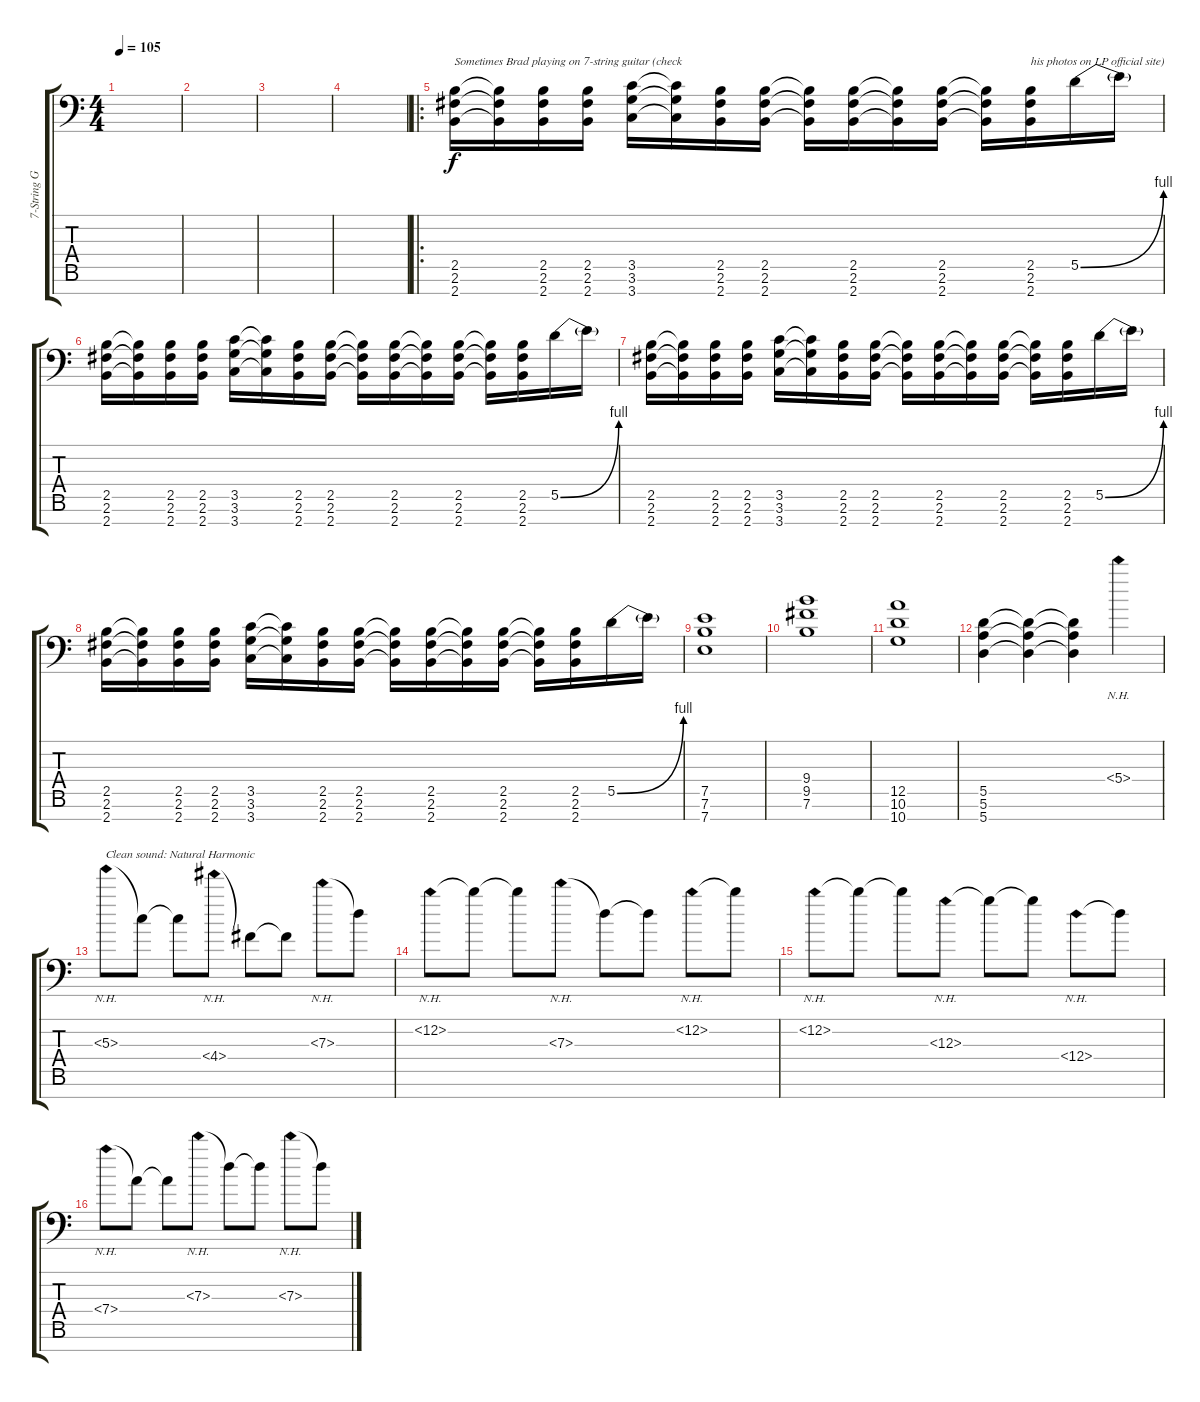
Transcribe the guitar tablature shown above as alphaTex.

\track ("7-String Guitar (Brad Delson)" "7-String G") {instrument distortionguitar}
\staff {score tabs}
\tuning (E4 B3 G3 D3 A2 E2 A1) {hide}
\ts (4 4)
\tempo 105
\clef f4
\ks c
|
|
|
|
\ro
(2.5 2.6 2.7).16{txt "Sometimes Brad playing on 7-string guitar (check "} (2.5{t} 2.6{t} 2.7{t}).16 (2.5 2.6 2.7).16 (2.5 2.6 2.7).16 (3.5 3.6 3.7).16 (3.5{t} 3.6{t} 3.7{t}).16 (2.5 2.6 2.7).16 (2.5 2.6 2.7).16 (2.5{t} 2.6{t} 2.7{t}).16 (2.5 2.6 2.7).16 (2.5{t} 2.6{t} 2.7{t}).16 (2.5 2.6 2.7).16 (2.5{t} 2.6{t} 2.7{t}).16 (2.5 2.6 2.7).16{txt "his photos on LP official site)"} 5.5{be (bend 0 0 60 4)}.16 5.5{t}.16 |
(2.5 2.6 2.7).16 (2.5{t} 2.6{t} 2.7{t}).16 (2.5 2.6 2.7).16 (2.5 2.6 2.7).16 (3.5 3.6 3.7).16 (3.5{t} 3.6{t} 3.7{t}).16 (2.5 2.6 2.7).16 (2.5 2.6 2.7).16 (2.5{t} 2.6{t} 2.7{t}).16 (2.5 2.6 2.7).16 (2.5{t} 2.6{t} 2.7{t}).16 (2.5 2.6 2.7).16 (2.5{t} 2.6{t} 2.7{t}).16 (2.5 2.6 2.7).16 5.5{be (bend 0 0 60 4)}.16 5.5{t}.16 |
(2.5 2.6 2.7).16 (2.5{t} 2.6{t} 2.7{t}).16 (2.5 2.6 2.7).16 (2.5 2.6 2.7).16 (3.5 3.6 3.7).16 (3.5{t} 3.6{t} 3.7{t}).16 (2.5 2.6 2.7).16 (2.5 2.6 2.7).16 (2.5{t} 2.6{t} 2.7{t}).16 (2.5 2.6 2.7).16 (2.5{t} 2.6{t} 2.7{t}).16 (2.5 2.6 2.7).16 (2.5{t} 2.6{t} 2.7{t}).16 (2.5 2.6 2.7).16 5.5{be (bend 0 0 60 4)}.16 5.5{t}.16 |
(2.5 2.6 2.7).16 (2.5{t} 2.6{t} 2.7{t}).16 (2.5 2.6 2.7).16 (2.5 2.6 2.7).16 (3.5 3.6 3.7).16 (3.5{t} 3.6{t} 3.7{t}).16 (2.5 2.6 2.7).16 (2.5 2.6 2.7).16 (2.5{t} 2.6{t} 2.7{t}).16 (2.5 2.6 2.7).16 (2.5{t} 2.6{t} 2.7{t}).16 (2.5 2.6 2.7).16 (2.5{t} 2.6{t} 2.7{t}).16 (2.5 2.6 2.7).16 5.5{be (bend 0 0 60 4)}.16 5.5{t}.16 |
(7.5 7.6 7.7).1 |
(9.4 9.5 7.6).1 |
(12.5 10.6 10.7).1 |
(5.5 5.6 5.7).4 (5.5{t} 5.6{t} 5.7{t}).4 (5.5{t} 5.6{t} 5.7{t}).4 5.4{nh}.4{volume 16 instrument electricguitarclean} |
5.3{nh}.8{txt "Clean sound: Natural Harmonic" volume 16 instrument electricguitarclean} 5.3{t}.8 5.3{t}.8 4.4{nh}.8 4.4{t}.8 4.4{t}.8 7.3{nh}.8 7.3{t}.8 |
12.2{nh}.8 12.2{t}.8 12.2{t}.8 7.3{nh}.8 7.3{t}.8 7.3{t}.8 12.2{nh}.8 12.2{t}.8 |
12.2{nh}.8 12.2{t}.8 12.2{t}.8 12.3{nh}.8 12.3{t}.8 12.3{t}.8 12.4{nh}.8 12.4{t}.8 |
7.4{nh}.8 7.4{t}.8 7.4{t}.8 7.3{nh}.8 7.3{t}.8 7.3{t}.8 7.3{nh}.8 7.3{t}.8
